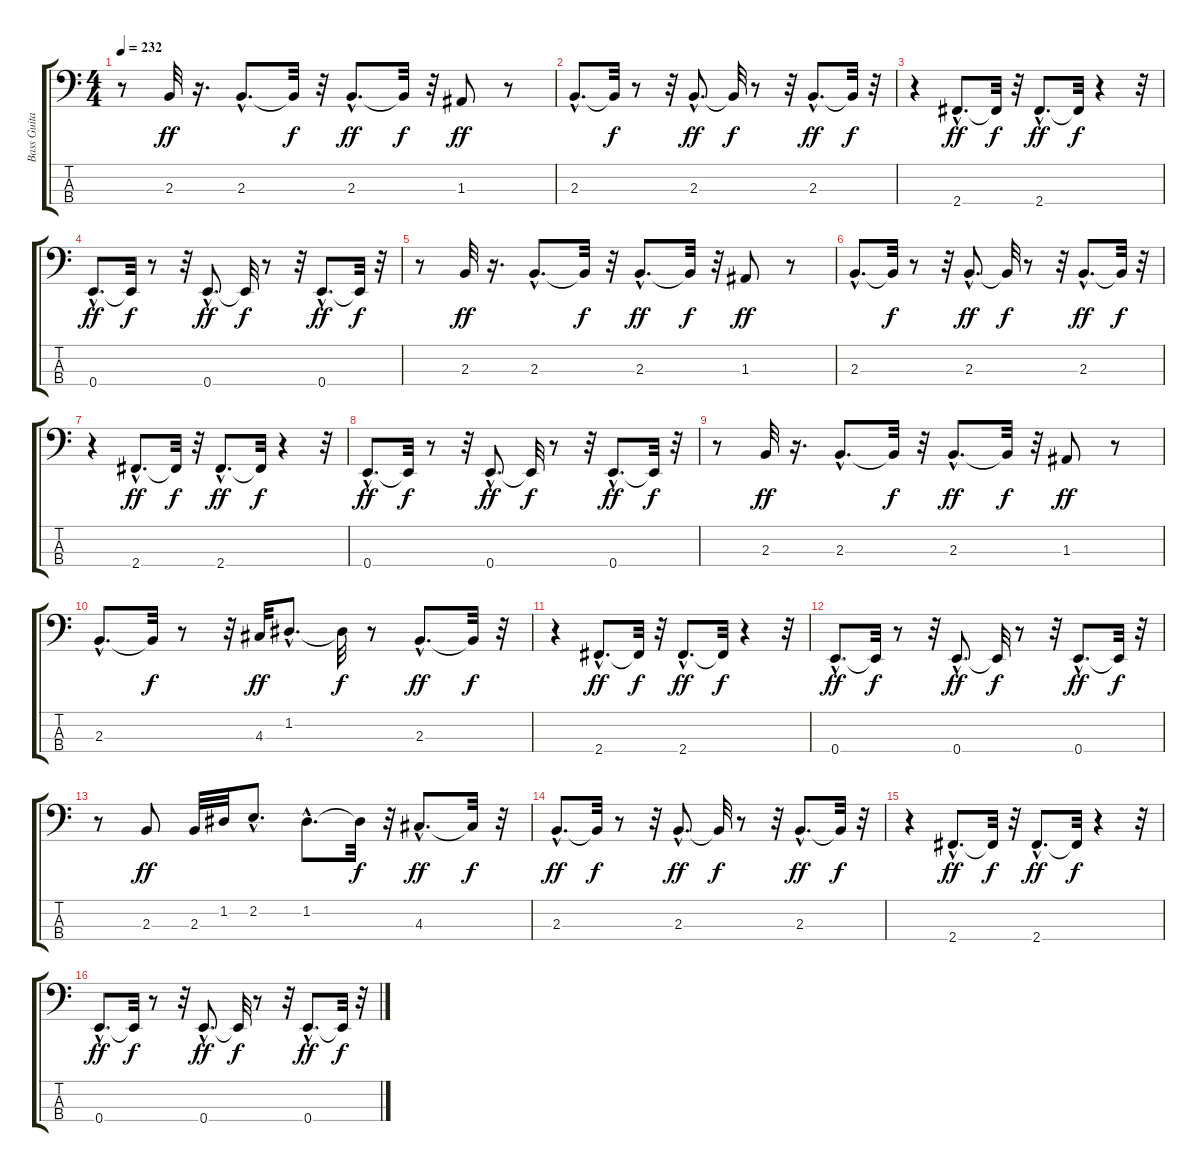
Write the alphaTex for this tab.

\track ("Bass Guitar" "Bass Guita") {instrument electricbasspick}
\staff {score tabs}
\tuning (G2 D2 A1 E1) {hide}
\ts (4 4)
\tempo 232
\clef f4
\ks c
r.8{dy f} 2.3.32{dy ff} r.16{d} 2.3{hac}.8{d} 2.3{t}.32{dy f} r.32 2.3{hac}.8{d dy ff} 2.3{t}.32{dy f} r.32 1.3.8{dy ff} r.8 |
2.3{hac}.8{d} 2.3{t}.32{dy f} r.8 r.32 2.3{hac}.8{d dy ff} 2.3{t}.32{dy f} r.8 r.32 2.3{hac}.8{d dy ff} 2.3{t}.32{dy f} r.32 |
r.4 2.4{hac}.8{d dy ff} 2.4{t}.32{dy f} r.32 2.4{hac}.8{d dy ff} 2.4{t}.32{dy f} r.4 r.32 |
0.4{hac}.8{d dy ff} 0.4{t}.32{dy f} r.8 r.32 0.4{hac}.8{d dy ff} 0.4{t}.32{dy f} r.8 r.32 0.4{hac}.8{d dy ff} 0.4{t}.32{dy f} r.32 |
r.8 2.3.32{dy ff} r.16{d} 2.3{hac}.8{d} 2.3{t}.32{dy f} r.32 2.3{hac}.8{d dy ff} 2.3{t}.32{dy f} r.32 1.3.8{dy ff} r.8 |
2.3{hac}.8{d} 2.3{t}.32{dy f} r.8 r.32 2.3{hac}.8{d dy ff} 2.3{t}.32{dy f} r.8 r.32 2.3{hac}.8{d dy ff} 2.3{t}.32{dy f} r.32 |
r.4 2.4{hac}.8{d dy ff} 2.4{t}.32{dy f} r.32 2.4{hac}.8{d dy ff} 2.4{t}.32{dy f} r.4 r.32 |
0.4{hac}.8{d dy ff} 0.4{t}.32{dy f} r.8 r.32 0.4{hac}.8{d dy ff} 0.4{t}.32{dy f} r.8 r.32 0.4{hac}.8{d dy ff} 0.4{t}.32{dy f} r.32 |
r.8 2.3.32{dy ff} r.16{d} 2.3{hac}.8{d} 2.3{t}.32{dy f} r.32 2.3{hac}.8{d dy ff} 2.3{t}.32{dy f} r.32 1.3.8{dy ff} r.8 |
2.3{hac}.8{d} 2.3{t}.32{dy f} r.8 r.32 4.3.32{dy ff} 1.2{hac}.8{d} 1.2{t}.32{dy f} r.8 2.3{hac}.8{d dy ff} 2.3{t}.32{dy f} r.32 |
r.4 2.4{hac}.8{d dy ff} 2.4{t}.32{dy f} r.32 2.4{hac}.8{d dy ff} 2.4{t}.32{dy f} r.4 r.32 |
0.4{hac}.8{d dy ff} 0.4{t}.32{dy f} r.8 r.32 0.4{hac}.8{d dy ff} 0.4{t}.32{dy f} r.8 r.32 0.4{hac}.8{d dy ff} 0.4{t}.32{dy f} r.32 |
r.8 2.3.8{dy ff} 2.3.32 1.2.32 2.2{hac}.8{d} 1.2{hac}.8{d} 1.2{t}.32{dy f} r.32 4.3{hac}.8{d dy ff} 4.3{t}.32{dy f} r.32 |
2.3{hac}.8{d dy ff} 2.3{t}.32{dy f} r.8 r.32 2.3{hac}.8{d dy ff} 2.3{t}.32{dy f} r.8 r.32 2.3{hac}.8{d dy ff} 2.3{t}.32{dy f} r.32 |
r.4 2.4{hac}.8{d dy ff} 2.4{t}.32{dy f} r.32 2.4{hac}.8{d dy ff} 2.4{t}.32{dy f} r.4 r.32 |
0.4{hac}.8{d dy ff} 0.4{t}.32{dy f} r.8 r.32 0.4{hac}.8{d dy ff} 0.4{t}.32{dy f} r.8 r.32 0.4{hac}.8{d dy ff} 0.4{t}.32{dy f} r.32
